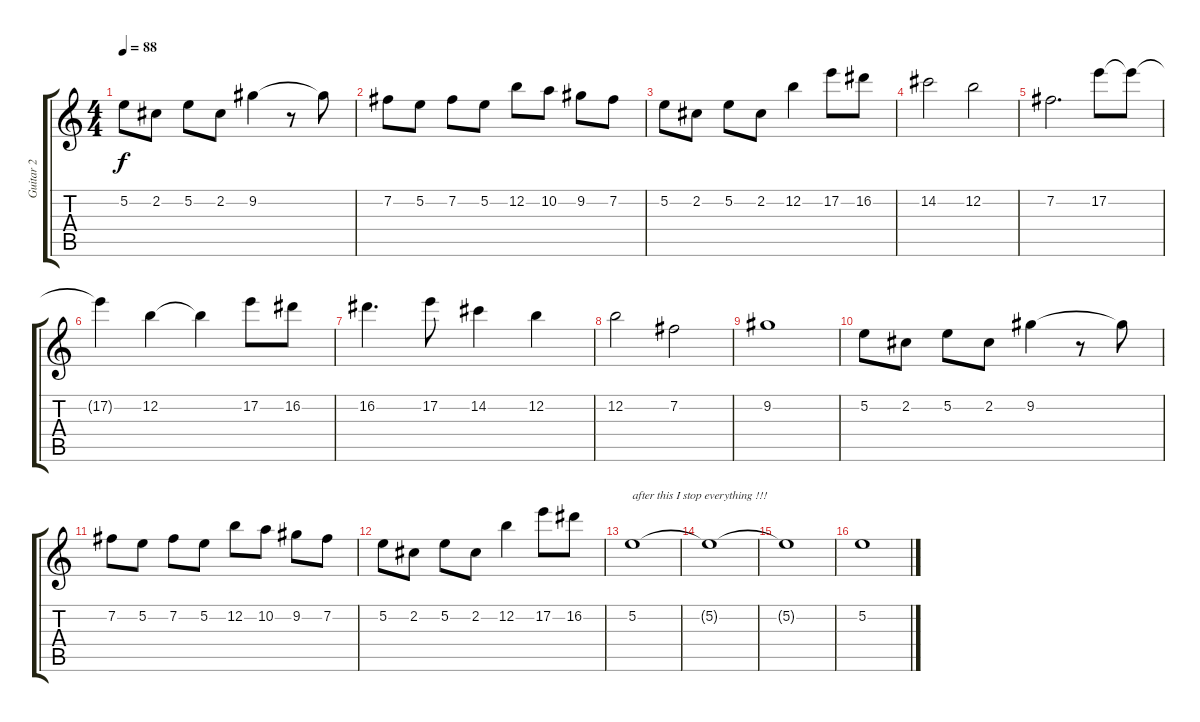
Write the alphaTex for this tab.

\track ("Guitar 2  + Backvocal + SOLO" "Guitar 2  ") {instrument distortionguitar}
\staff {score tabs}
\tuning (E4 B3 G3 D3 A2 E2) {hide}
\ts (4 4)
\tempo 88
\clef g2
\ks c
5.2.8{dy f} 2.2.8 5.2.8 2.2.8 9.2.4 r.8 9.2{t}.8 |
7.2.8 5.2.8 7.2.8 5.2.8 12.2.8 10.2.8 9.2.8 7.2.8 |
5.2.8 2.2.8 5.2.8 2.2.8 12.2.4 17.2.8 16.2.8 |
14.2.2 12.2.2 |
7.2.2{d} 17.2.8 17.2{t}.8 |
17.2{t}.4 12.2.4 12.2{t}.4 17.2.8 16.2.8 |
16.2.4{d} 17.2.8 14.2.4 12.2.4 |
12.2.2 7.2.2 |
9.2.1 |
5.2.8 2.2.8 5.2.8 2.2.8 9.2.4 r.8 9.2{t}.8 |
7.2.8 5.2.8 7.2.8 5.2.8 12.2.8 10.2.8 9.2.8 7.2.8 |
5.2.8 2.2.8 5.2.8 2.2.8 12.2.4 17.2.8 16.2.8 |
5.2.1{txt "after this I stop everything !!!" volume 5} |
5.2{t}.1 |
5.2{t}.1 |
5.2.1
